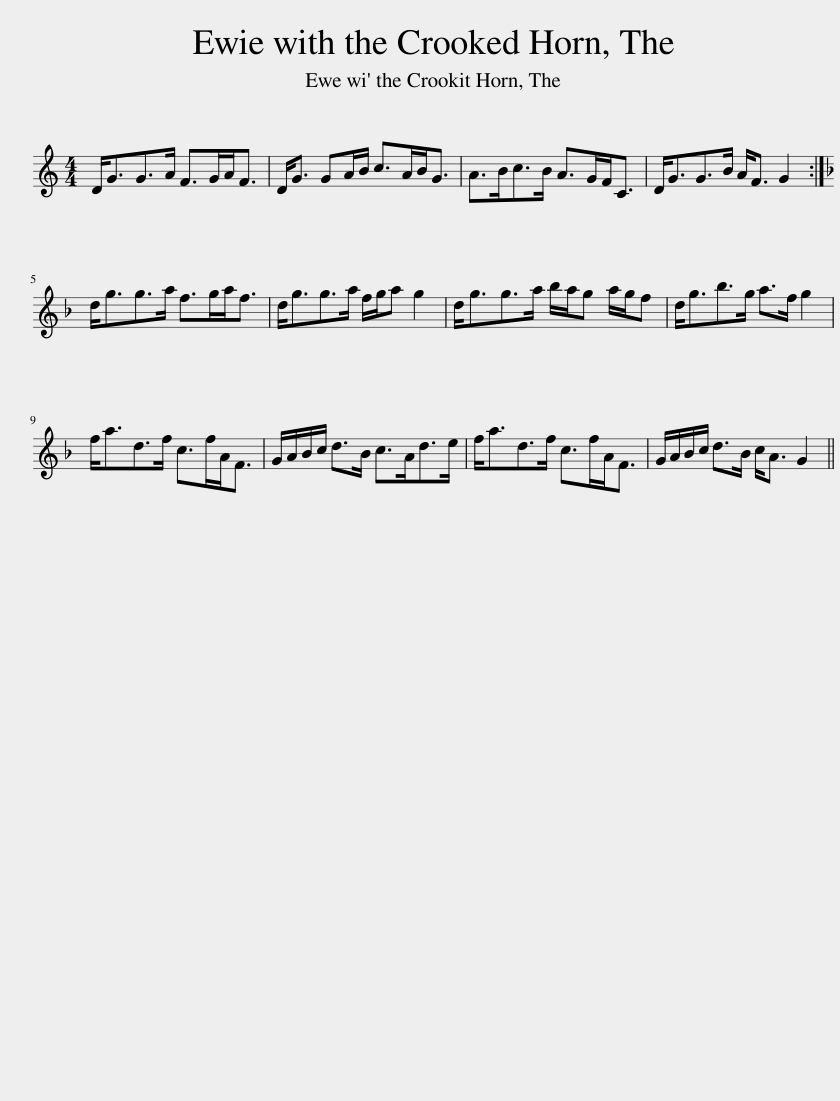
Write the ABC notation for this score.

X:1
L:1/8
M:4/4
I:linebreak $
K:C
V:1 treble
V:1
 D<GG>A F>GA<F | D<G GA/B/ c>AB<G | A>Bc>B A>GF<C | D<GG>B A<F G2 :|$[K:F] d<gg>a f>ga<f | %5
 d<gg>a f/g/a g2 | d<gg>a b/a/g a/g/f | d<gb>g a>f g2 |$ f<ad>f c>fA<F | G/A/B/c/ d>B c>Ad>e | %10
 f<ad>f c>fA<F | G/A/B/c/ d>B c<A G2 || %12
